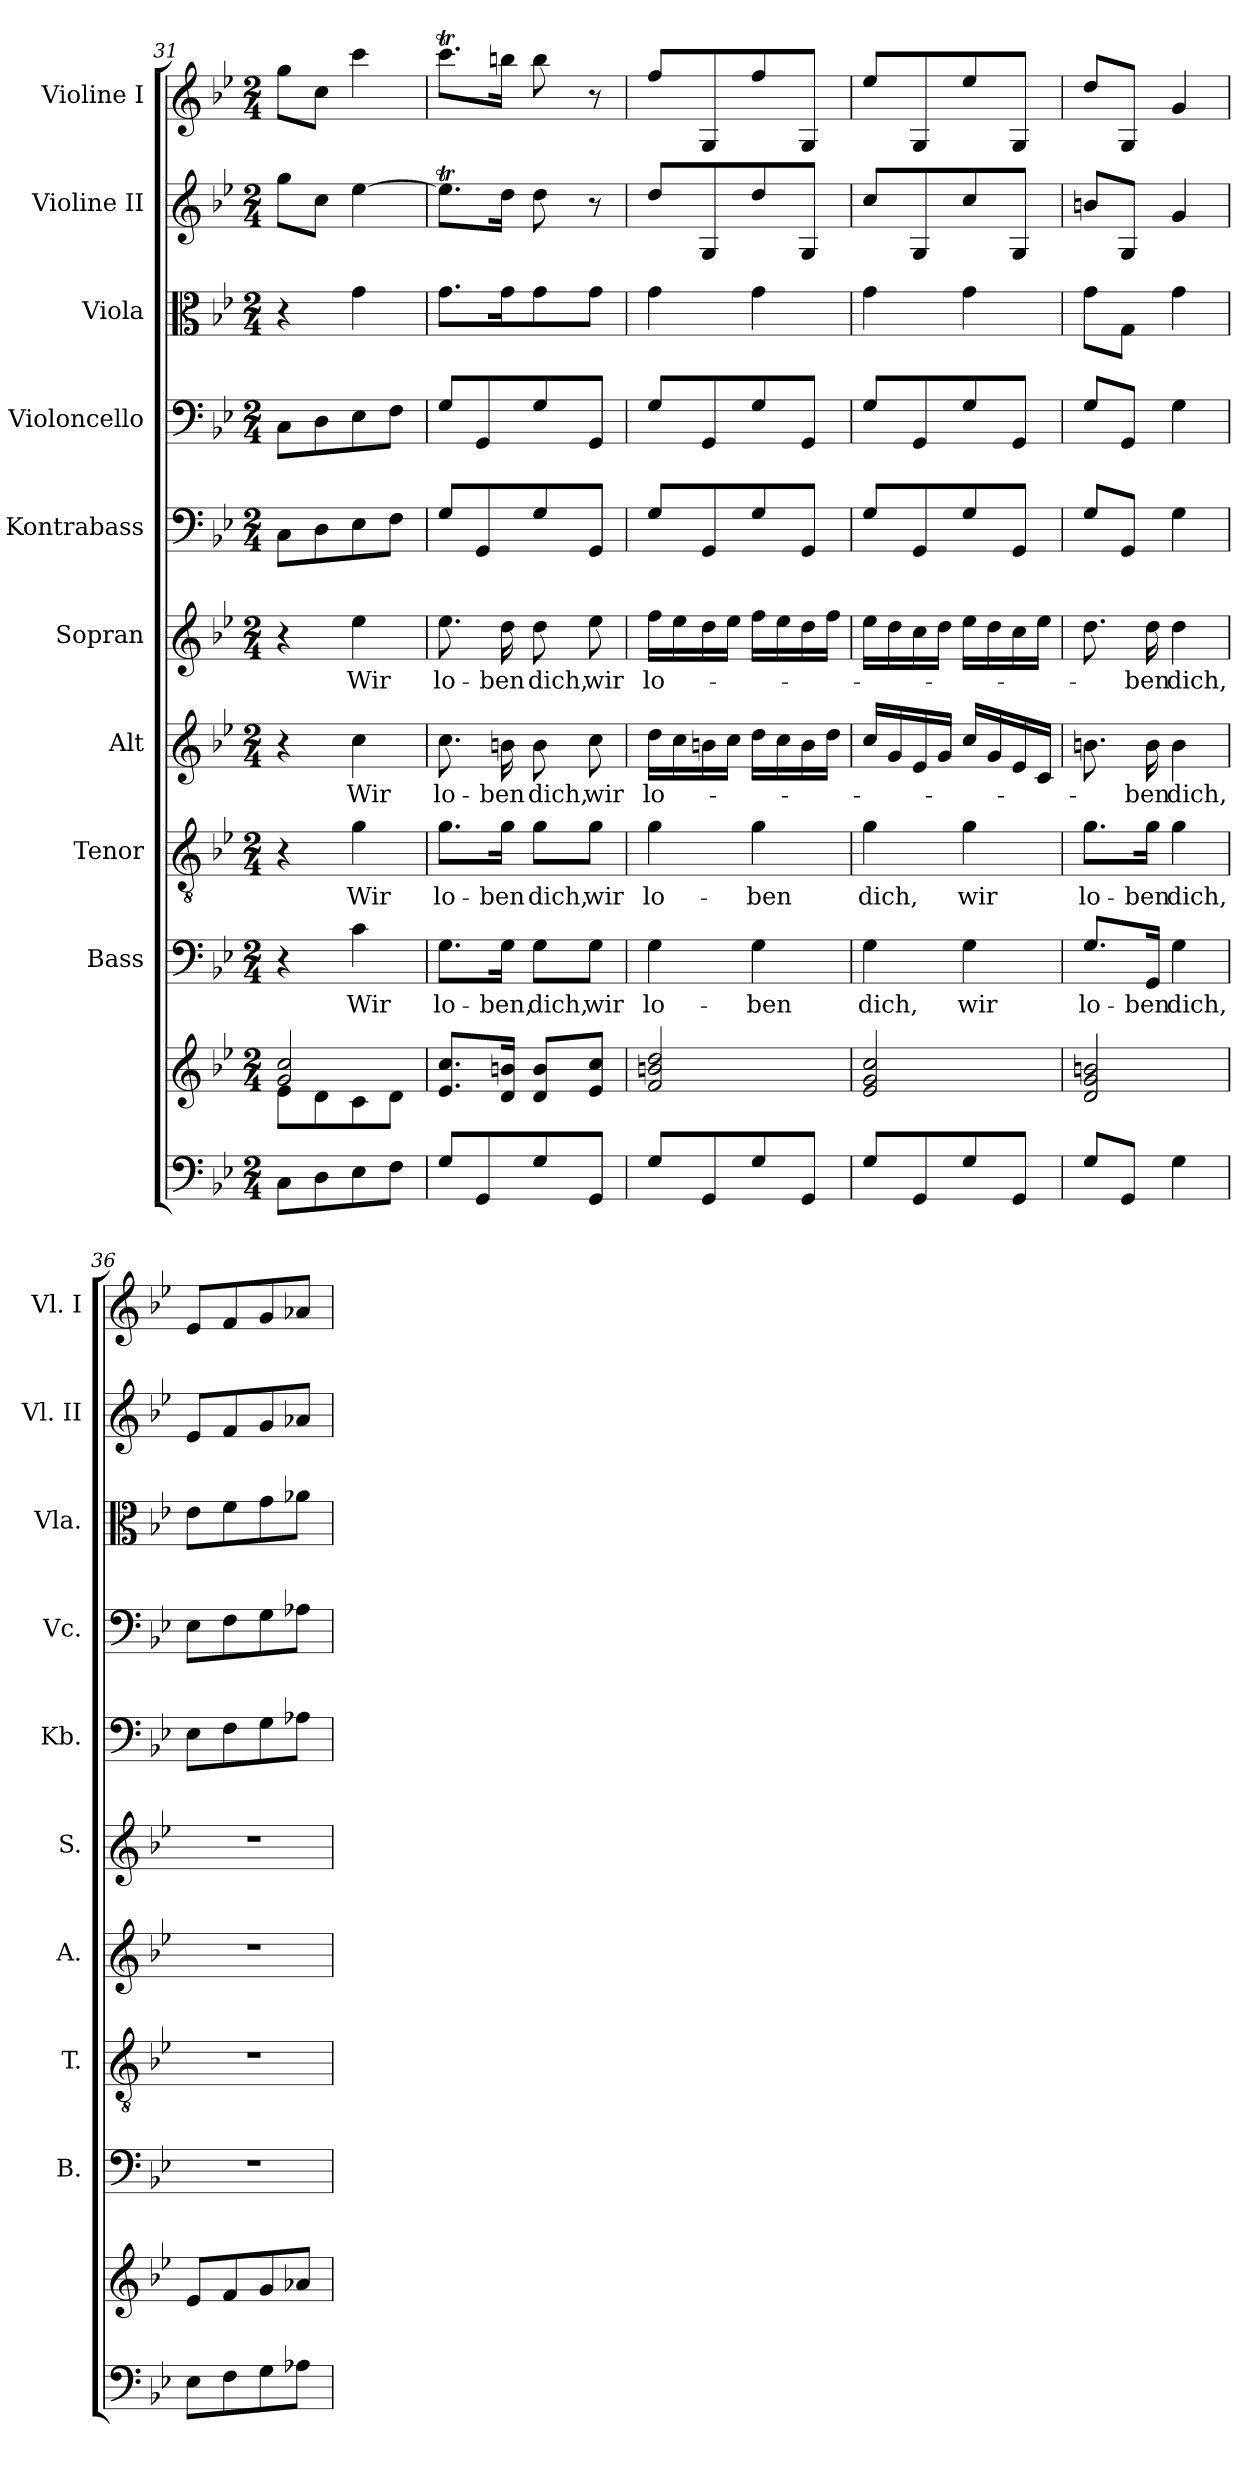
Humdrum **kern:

**kern	**kern	**kern	**text	**kern	**text	**kern	**text	**kern	**text	**kern	**kern	**kern	**kern	**kern
*part10	*part10	*part9	*part9	*part8	*part8	*part7	*part7	*part6	*part6	*part5	*part4	*part3	*part2	*part1
*staff11	*staff10	*staff9	*staff9	*staff8	*staff8	*staff7	*staff7	*staff6	*staff6	*staff5	*staff4	*staff3	*staff2	*staff1
*	*	*I"Bass	*	*I"Tenor	*	*I"Alt	*	*I"Sopran	*	*I"Kontrabass	*I"Violoncello	*I"Viola	*I"Violine II	*I"Violine I
*	*	*I'B.	*	*I'T.	*	*I'A.	*	*I'S.	*	*I'Kb.	*I'Vc.	*I'Vla.	*I'Vl. II	*I'Vl. I
*clefF4	*clefG2	*clefF4	*	*clefGv2	*	*clefG2	*	*clefG2	*	*clefF4	*clefF4	*clefC3	*clefG2	*clefG2
*	*	*	*	*	*	*	*	*	*	*ITrd7c12	*	*	*	*
*k[b-e-]	*k[b-e-]	*k[b-e-]	*	*k[b-e-]	*	*k[b-e-]	*	*k[b-e-]	*	*k[b-e-]	*k[b-e-]	*k[b-e-]	*k[b-e-]	*k[b-e-]
*B-:	*B-:	*B-:	*	*B-:	*	*B-:	*	*B-:	*	*B-:	*B-:	*B-:	*B-:	*B-:
*M2/4	*M2/4	*M2/4	*	*M2/4	*	*M2/4	*	*M2/4	*	*M2/4	*M2/4	*M2/4	*M2/4	*M2/4
=31	=31	=31	=31	=31	=31	=31	=31	=31	=31	=31	=31	=31	=31	=31
*	*^	*	*	*	*	*	*	*	*	*	*	*	*	*
8C\L	2g/ 2cc/	8e-\L	4r	.	4r	.	4r	.	4r	.	8CC\L	8C\L	4r	8gg\L	8gg\L
8D\	.	8d\	.	.	.	.	.	.	.	.	8DD\	8D\	.	8cc\J	8cc\J
!	!	!	!	!LO:LY:b	!	!LO:LY:b	!	!LO:LY:b	!	!LO:LY:b	!	!	!	!	!
8E-\	.	8c\	4c\	Wir	4g\	Wir	4cc\	Wir	4ee-\	Wir	8EE-\	8E-\	4g\	[4ee-\	4ccc\
8F\J	.	8d\J	.	.	.	.	.	.	.	.	8FF\J	8F\J	.	.	.
=32	=32	=32	=32	=32	=32	=32	=32	=32	=32	=32	=32	=32	=32	=32	=32
!	!	!	!	!LO:LY:b	!	!LO:LY:b	!	!LO:LY:b	!	!LO:LY:b	!	!	!	!	!
*	*v	*v	*	*	*	*	*	*	*	*	*	*	*	*	*
8G/L	8.e-/ 8.cc/L	8.G\L	lo-	8.g\L	lo-	8.cc\	lo-	8.ee-\	lo-	8GG/L	8G/L	8.g\L	8.ee-T\L]	8.cccT\L
8GG/	.	.	.	.	.	.	.	.	.	8GGG/	8GG/	.	.	.
!	!	!	!LO:LY:b	!	!LO:LY:b	!	!LO:LY:b	!	!LO:LY:b	!	!	!	!	!
.	16d/ 16bn/Jk	16G\Jk	-ben,	16g\Jk	-ben	16bn\	-ben	16dd\	-ben	.	.	16g\k	16dd\Jk	16bbn\Jk
!	!	!	!LO:LY:b	!	!LO:LY:b	!	!LO:LY:b	!	!LO:LY:b	!	!	!	!	!
8G/	8d/ 8b/L	8G\L	dich,	8g\L	dich,	8b\	dich,	8dd\	dich,	8GG/	8G/	8g\	8dd\	8bb\
!	!	!	!LO:LY:b	!	!LO:LY:b	!	!LO:LY:b	!	!LO:LY:b	!	!	!	!	!
8GG/J	8e-/ 8cc/J	8G\J	wir	8g\J	wir	8cc\	wir	8ee-\	wir	8GGG/J	8GG/J	8g\J	8r	8r
!!LO:PB:g=z
=33	=33	=33	=33	=33	=33	=33	=33	=33	=33	=33	=33	=33	=33	=33
!	!	!	!LO:LY:b	!	!LO:LY:b	!	!LO:LY:b	!	!LO:LY:b	!	!	!	!	!
8G/L	2f/ 2bn/ 2dd/	4G\	lo-	4g\	lo-	16dd\LL	lo-	16ff\LL	lo-	8GG/L	8G/L	4g\	8dd/L	8ff/L
.	.	.	.	.	.	16cc\	.	16ee-\	.	.	.	.	.	.
8GG/	.	.	.	.	.	16bn\	.	16dd\	.	8GGG/	8GG/	.	8G/	8G/
.	.	.	.	.	.	16cc\JJ	.	16ee-\JJ	.	.	.	.	.	.
!	!	!	!LO:LY:b	!	!LO:LY:b	!	!	!	!	!	!	!	!	!
8G/	.	4G\	-ben	4g\	-ben	16dd\LL	.	16ff\LL	.	8GG/	8G/	4g\	8dd/	8ff/
.	.	.	.	.	.	16cc\	.	16ee-\	.	.	.	.	.	.
8GG/J	.	.	.	.	.	16b\	.	16dd\	.	8GGG/J	8GG/J	.	8G/J	8G/J
.	.	.	.	.	.	16dd\JJ	.	16ff\JJ	.	.	.	.	.	.
=34	=34	=34	=34	=34	=34	=34	=34	=34	=34	=34	=34	=34	=34	=34
!	!	!	!LO:LY:b	!	!LO:LY:b	!	!	!	!	!	!	!	!	!
8G/L	2e-/ 2g/ 2cc/	4G\	dich,	4g\	dich,	16cc/LL	.	16ee-\LL	.	8GG/L	8G/L	4g\	8cc/L	8ee-/L
.	.	.	.	.	.	16g/	.	16dd\	.	.	.	.	.	.
8GG/	.	.	.	.	.	16e-/	.	16cc\	.	8GGG/	8GG/	.	8G/	8G/
.	.	.	.	.	.	16g/JJ	.	16dd\JJ	.	.	.	.	.	.
!	!	!	!LO:LY:b	!	!LO:LY:b	!	!	!	!	!	!	!	!	!
8G/	.	4G\	wir	4g\	wir	16cc/LL	.	16ee-\LL	.	8GG/	8G/	4g\	8cc/	8ee-/
.	.	.	.	.	.	16g/	.	16dd\	.	.	.	.	.	.
8GG/J	.	.	.	.	.	16e-/	.	16cc\	.	8GGG/J	8GG/J	.	8G/J	8G/J
.	.	.	.	.	.	16c/JJ	.	16ee-\JJ	.	.	.	.	.	.
=35	=35	=35	=35	=35	=35	=35	=35	=35	=35	=35	=35	=35	=35	=35
!	!	!	!LO:LY:b	!	!LO:LY:b	!	!	!	!	!	!	!	!	!
8G/L	2d/ 2g/ 2bn/	8.G/L	lo-	8.g\L	lo-	8.bn\	.	8.dd\	.	8GG/L	8G/L	8g\L	8bn/L	8dd/L
8GG/J	.	.	.	.	.	.	.	.	.	8GGG/J	8GG/J	8G\J	8G/J	8G/J
!	!	!	!LO:LY:b	!	!LO:LY:b	!	!LO:LY:b	!	!LO:LY:b	!	!	!	!	!
.	.	16GG/Jk	-ben	16g\Jk	-ben	16b\	-ben	16dd\	-ben	.	.	.	.	.
!	!	!	!LO:LY:b	!	!LO:LY:b	!	!LO:LY:b	!	!LO:LY:b	!	!	!	!	!
4G\	.	4G\	dich,	4g\	dich,	4b\	dich,	4dd\	dich,	4GG\	4G\	4g\	4g/	4g/
=36	=36	=36	=36	=36	=36	=36	=36	=36	=36	=36	=36	=36	=36	=36
8E-\L	8e-/L	2r	.	2r	.	2r	.	2r	.	8EE-\L	8E-\L	8e-\L	8e-/L	8e-/L
8F\	8f/	.	.	.	.	.	.	.	.	8FF\	8F\	8f\	8f/	8f/
8G\	8g/	.	.	.	.	.	.	.	.	8GG\	8G\	8g\	8g/	8g/
8A-X\J	8a-X/J	.	.	.	.	.	.	.	.	8AA-X\J	8A-X\J	8a-X\J	8a-X/J	8a-X/J
=	=	=	=	=	=	=	=	=	=	=	=	=	=	=
*-	*-	*-	*-	*-	*-	*-	*-	*-	*-	*-	*-	*-	*-	*-
